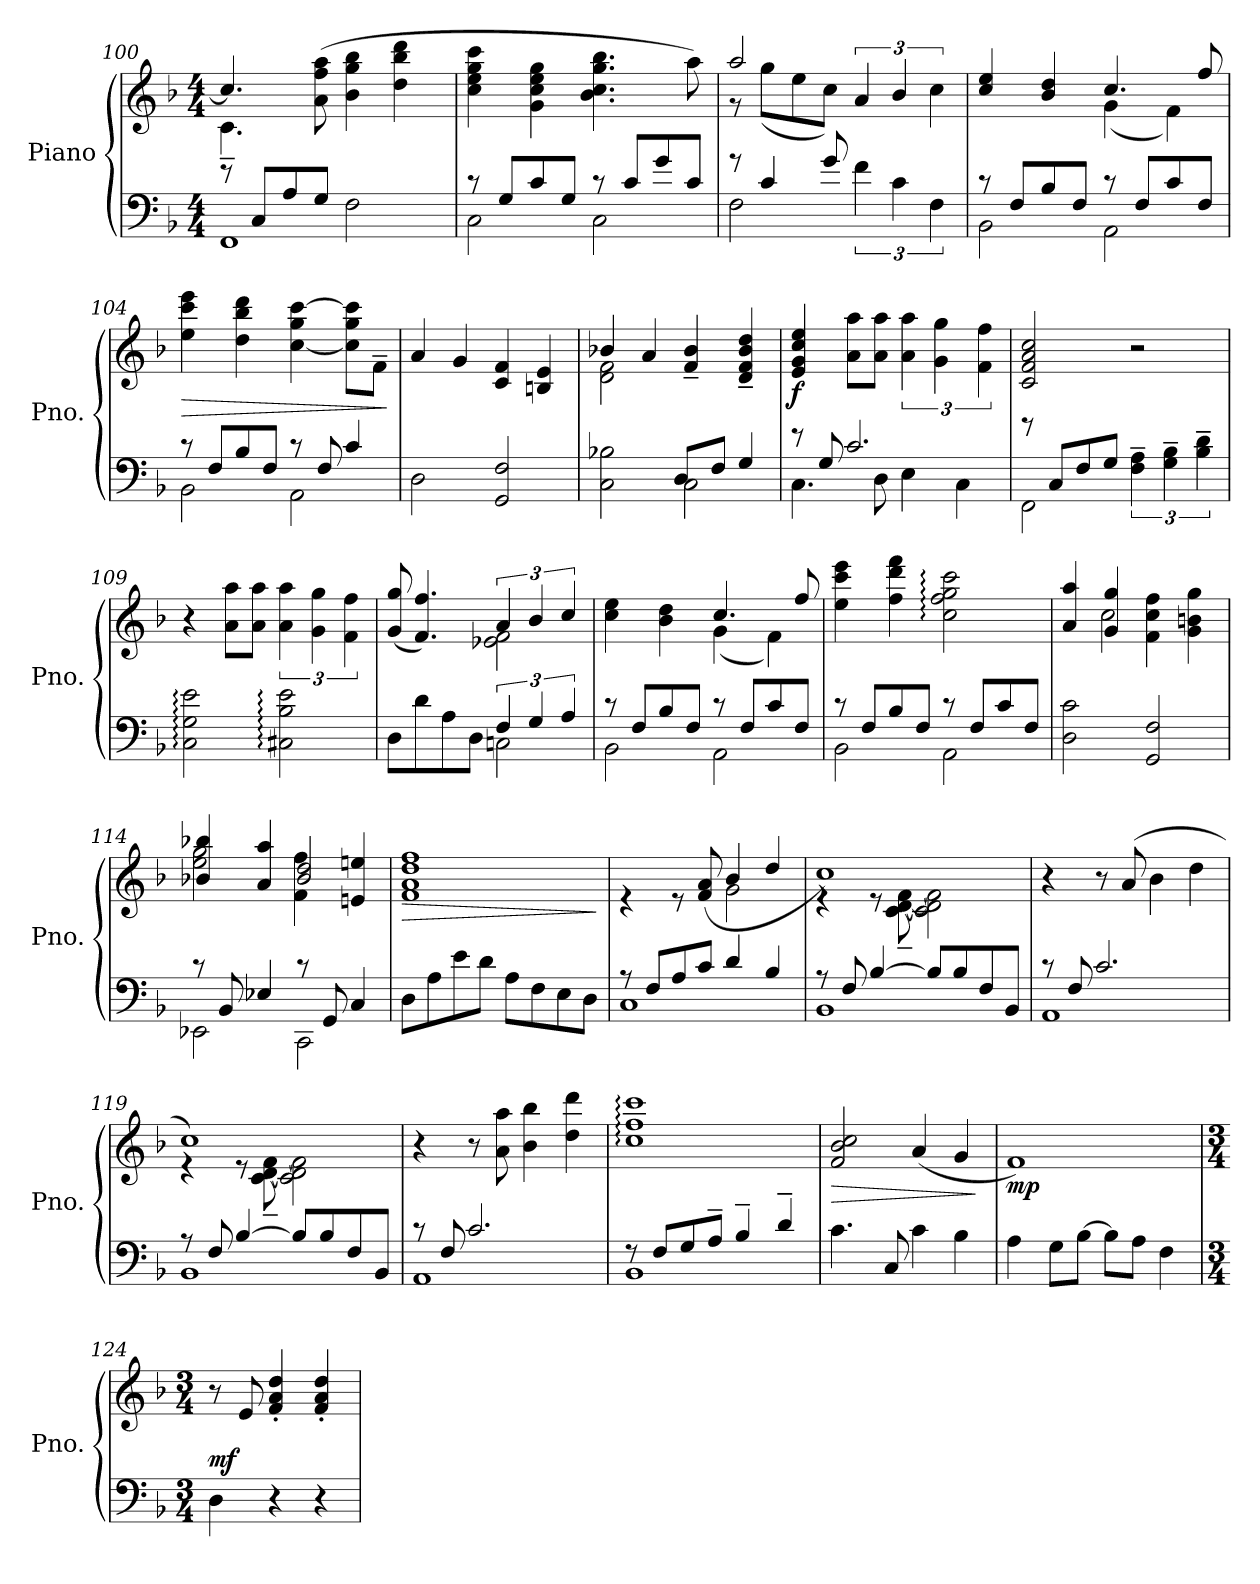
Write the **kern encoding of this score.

**kern	**kern	**dynam
*part1	*part1	*part1
*staff2	*staff1	*staff1/2
*I"Piano	*	*
*I'Pno.	*	*
!!LO:LB:g=z
*clefF4	*clefG2	*
*k[b-]	*k[b-]	*
*M4/4	*M4/4	*
=100	=100	=100
*^	*^	*
1FF	8re	4.cc/]	4.c~\	.
.	8C/L	.	.	.
.	8A/	.	.	.
.	8G/J	(>8a\ 8ff\ 8aa\	2ryy	.
.	2F\	4b-\ 4gg\ 4bb-\	.	.
.	.	4dd\ 4bb-\ 4ddd\	.	.
.	.	.	8ryy	.
*	*	*v	*v	*
=101	=101	=101	=101
2C\	8rc	4cc\ 4ee\ 4gg\ 4ccc\	.
.	8G/L	.	.
.	8c/	4g\ 4cc\ 4ee\ 4gg\	.
.	8G/J	.	.
2C\	8rc	4.b-\ 4.cc\ 4.gg\ 4.bb-\	.
.	8c/L	.	.
.	8g/	.	.
.	8c/J	8aa\)	.
=102	=102	=102	=102
*	*	*^	*
2F\	8rg	2aa/	8r	.
.	4c/	.	(8gg\L	.
.	.	.	8ee\	.
.	8g/	.	8cc\J)	.
6f\	2ryy	6a/	2ryy	.
6c\	.	6b-/	.	.
6F\	.	6cc\	.	.
=103	=103	=103	=103	=103
2BB-\	8rc	4cc/ 4ee/	2ryy	.
.	8F/L	.	.	.
.	8B-/	4b-/ 4dd/	.	.
.	8F/J	.	.	.
2AA\	8rc	4.cc/	(4g\	.
.	8F/L	.	.	.
.	8c/	.	4f\)	.
.	8F/J	8ff/	.	.
*	*	*v	*v	*
=104	=104	=104	=104
!	!	!	!LO:HP:b
2BB-\	8rc	4ee\ 4ccc\ 4eee\	>
.	8F/L	.	.
.	8B-/	4dd\ 4bb-\ 4ddd\	.
.	8F/J	.	.
2AA\	8rc	[4cc\ 4gg\ [4ccc\	.
.	8F/	.	.
.	4c/	8cc\] 8gg\ 8ccc\]L	.
.	.	8f~\J	.
*v	*v	*	*
.	.	]
!!LO:LB:g=z
=105	=105	=105
2D\	4a/	.
.	4g/	.
2GG/ 2F/	4c/ 4f/	.
.	4Bn/ 4e/	.
=106	=106	=106
*^	*^	*
2C\ 2B-X\	2ryy	4b-X:/	2d\ 2f\	.
.	.	4a/	.	.
2C\	8D/L	4f/~ 4b-/~	2ryy	.
.	8F/J	.	.	.
.	4G/	4d/~ 4f/~ 4b-/~ 4dd/~	.	.
*	*	*v	*v	*
=107	=107	=107	=107
!	!	!	!LO:DY:b
4.C\	8re	4e/ 4g/ 4cc/ 4ee/	f
.	8G/	.	.
.	2.c/	8a\ 8aa\L	.
8D\	.	8a\ 8aa\J	.
4E\	.	6a\ 6aa\	.
.	.	6g\ 6gg\	.
4C\	.	.	.
.	.	6f\ 6ff\	.
=108	=108	=108	=108
2FF\	8rg	2c/ 2f/ 2a/ 2cc/	.
.	8C/L	.	.
.	8F/	.	.
.	8G/J	.	.
6F\~ 6A\~	2ryy	2r	.
6G\~ 6B-\~	.	.	.
6B-\~ 6d\~	.	.	.
*v	*v	*	*
=109	=109	=109
2C\: 2G\: 2e\:	4r	.
.	8a\ 8aa\L	.
.	8a\ 8aa\J	.
2C#X\: 2B-\: 2e\:	6a\ 6aa\	.
.	6g\ 6gg\	.
.	6f\ 6ff\	.
!!LO:LB:g=z
=110	=110	=110
*^	*^	*
8D\L	2ryy	(8g/ 8gg/	2ryy	.
8d\	.	4.f/ 4.ff/)	.	.
8A\	.	.	.	.
8D\J	.	.	.	.
2Cn\	6F/	6a/	2e-X\ 2f\	.
.	6G/	6b-/	.	.
.	6A/	6cc/	.	.
=111	=111	=111	=111	=111
2BB-\	8rc	4cc\ 4ee\	2ryy	.
.	8F/L	.	.	.
.	8B-/	4b-\ 4dd\	.	.
.	8F/J	.	.	.
2AA\	8rc	4.cc/	(4g\	.
.	8F/L	.	.	.
.	8c/	.	4f\)	.
.	8F/J	8ff/	.	.
*	*	*v	*v	*
=112	=112	=112	=112
2BB-\	8rc	4ee\ 4ccc\ 4eee\	.
.	8F/L	.	.
.	8B-/	4ff\ 4ddd\ 4fff\	.
.	8F/J	.	.
2AA\	8rc	2cc\: 2ff\: 2gg\: 2ccc\:	.
.	8F/L	.	.
.	8c/	.	.
.	8F/J	.	.
*v	*v	*	*
=113	=113	=113
*	*^	*
2D\ 2c\	4a/ 4aa/	4ryy	.
.	4g/ 4gg/	2cc\	.
2GG/ 2F/	4f\ 4cc\ 4ff\	.	.
.	4g\ 4bn\ 4gg\	4ryy	.
=114	=114	=114	=114
*^	*	*	*
2EE-X\	8rc	2ee\ 2gg\	4b-X/ 4bb-X/	.
.	8BB-/	.	.	.
.	4E-X/	.	4a/ 4aa/	.
2CC\	8rc	2b-/ 2dd/	4f\ 4ff\	.
.	8GG/	.	.	.
.	4C/	.	4en/ 4een/	.
!!LO:LB:g=z
=115	=115	=115	=115	=115
!	!	!	!	!LO:HP:b
*v	*v	*	*	*
*	*v	*v	*
8D\L	1f 1a 1dd 1ff	>
8A\	.	.
8e\	.	.
8d\J	.	.
8A\L	.	.
8F\	.	.
8E\	.	.
8D\J	.	.
.	.	]
=116	=116	=116
*^	*^	*
8r	1C	4re	2ryy	.
8F/L	.	.	.	.
8A/	.	8re	.	.
8c/J	.	(8f/ 8a/	.	.
4d/	.	4b-/	2g\	.
4B-/	.	4dd/	.	.
=117	=117	=117	=117	=117
8r	1BB-	1cc)	4r	.
8F/	.	.	.	.
[4B-/	.	.	8r	.
.	.	.	[8c\~ [8d\~ [8f\~	.
8B-/L]	.	.	2c\] 2d\] 2f\]	.
8B-/	.	.	.	.
8F/	.	.	.	.
8BB-/J	.	.	.	.
*	*	*v	*v	*
=118	=118	=118	=118
1AA	8rc	4r	.
.	8F/	.	.
.	2.c/	8r	.
.	.	(8a/	.
.	.	4b-\	.
.	.	4dd\	.
=119	=119	=119	=119
*	*	*^	*
8r	1BB-	1cc)	4r	.
8F/	.	.	.	.
[4B-/	.	.	8r	.
.	.	.	[8c\~ 8d\~ [8f\~	.
8B-/L]	.	.	2c\] 2d\ 2f\]	.
8B-/	.	.	.	.
8F/	.	.	.	.
8BB-/J	.	.	.	.
*	*	*v	*v	*
!!LO:PB:g=z
=120	=120	=120	=120
1AA	8rc	4r	.
.	8F/	.	.
.	2.c/	8r	.
.	.	8a\ 8aa\	.
.	.	4b-\ 4bb-\	.
.	.	4dd\ 4ddd\	.
=121	=121	=121	=121
8r	1BB-	1cc: 1ff: 1ccc:	.
8F/L	.	.	.
8G/	.	.	.
8A~/J	.	.	.
4B-~/	.	.	.
4d~/	.	.	.
*v	*v	*	*
=122	=122	=122
!	!	!LO:HP:b
4.c\	2f/ 2b-/ 2cc/	>
8C/	.	.
4c\	(4a/	.
4B-\	4g/	.
.	.	]
=123	=123	=123
!	!	!LO:DY:b
4A\	1f)	mp
8G\L	.	.
[8B-\J	.	.
8B-\L]	.	.
8A\J	.	.
4F\	.	.
=124	=124	=124
*M3/4	*M3/4	*
!	!	!LO:DY:a=2
4D\	8r	mf
.	8e/	.
4r	4f/' 4a/' 4dd/'	.
4r	4f/' 4a/' 4dd/'	.
=	=	=
*-	*-	*-
